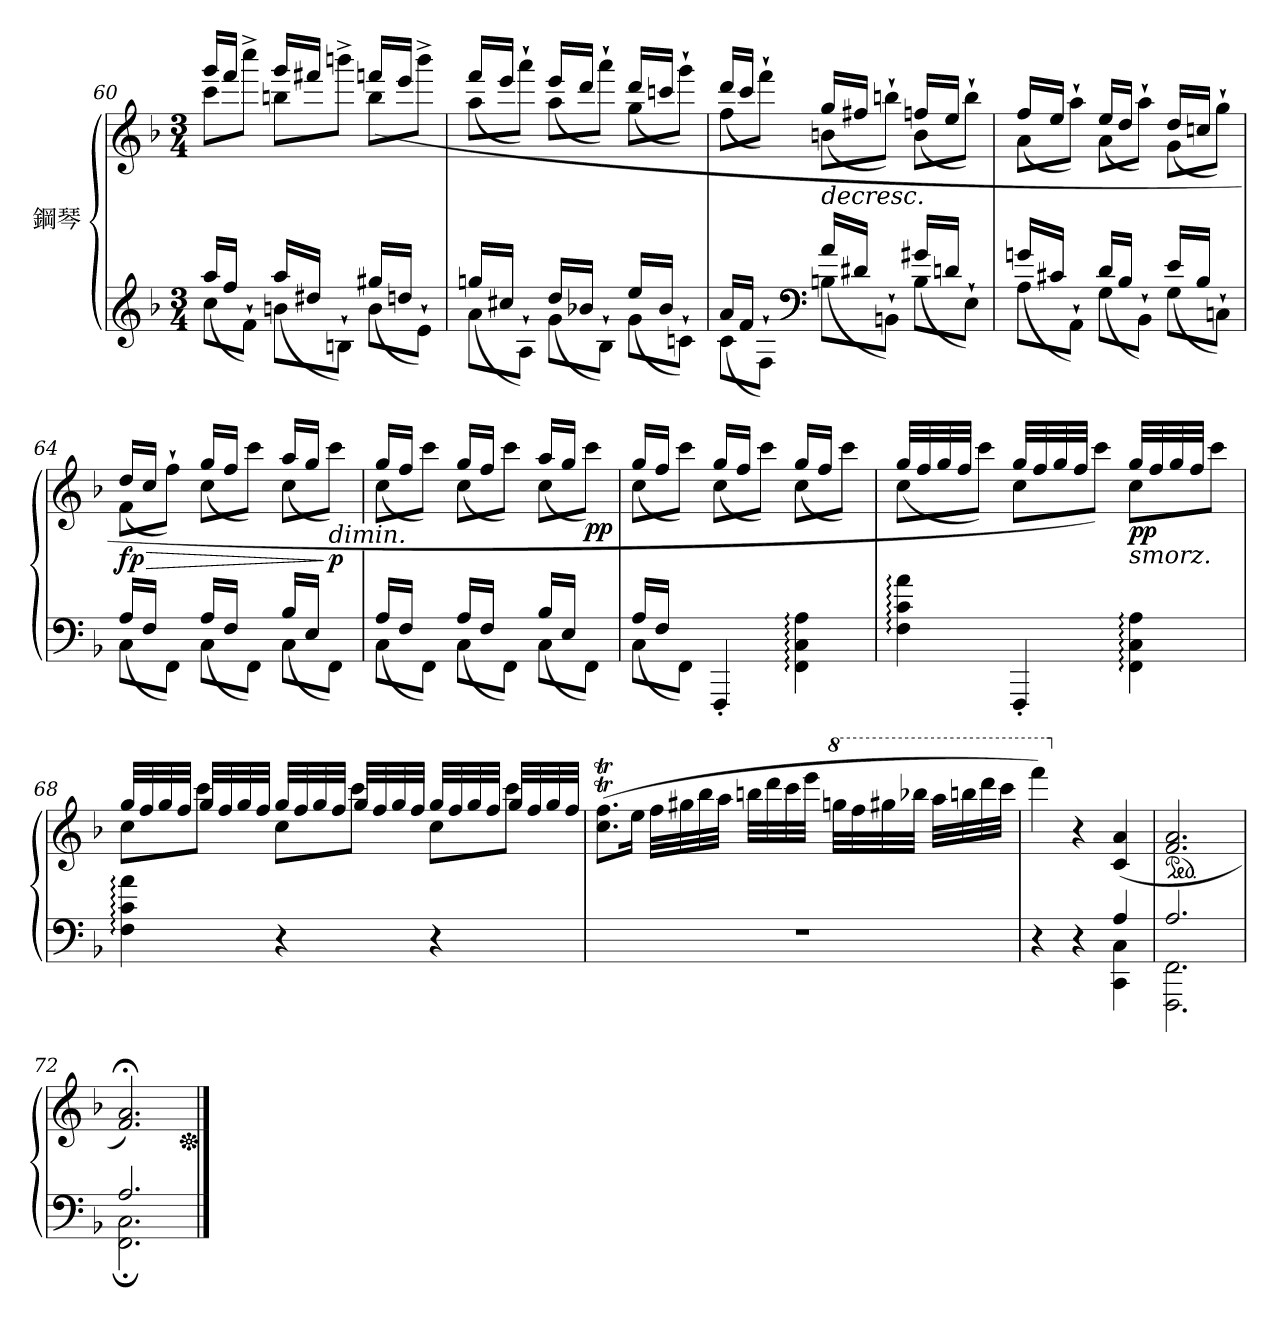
**kern	**kern	**dynam
*part1	*part1	*part1
*staff2	*staff1	*staff1/2
*I"鋼琴	*	*
*clefG2	*clefG2	*
*k[b-]	*k[b-]	*
*M3/4	*M3/4	*
=60	=60	=60
*^	*^	*
8cc\L	(>16aa/LL	8ccc\L	(>16ggg/LL	.
.	16ff/JJ	.	16fff/JJ	.
8f`\J)	8ryy	8cccc^\J	8ryy	.
8bn\L	(>16aa/LL	8bbn\L	(>16ggg/LL	.
.	16dd#X/JJ	.	16fff#X/JJ	.
8Bn`\J)	8ryy	8bbbn^\J	8ryy	.
8b\L	(>16gg#X/LL	8bb\L	(>16fffn/LL	.
.	16ddn/JJ	.	16eee/JJ	.
8e`\J)	8ryy	8bbb^\J	8ryy	.
!!LO:LB:g=z	!!
=61	=61	=61	=61	=61
8a\L	(>16ggn/LL	8aa\L	(>16fff/LL	.
.	16cc#X/JJ	.	16eee/JJ	.
8A`\J)	8ryy	8aaa`\J)	8ryy	.
8g\L	(>16dd/LL	8aa\L	(>16eee/LL	.
.	16b-X/JJ	.	16ddd/JJ	.
8B-`\J)	8ryy	8aaa`\J)	8ryy	.
8g\L	(>16ee/LL	8gg\L	(>16ddd/LL	.
.	16b-/JJ	.	16cccn/JJ	.
8cn`\J)	8ryy	8ggg`\J)	8ryy	.
=62	=62	=62	=62	=62
8c\L	(>16a/LL	8ff\L	(>16ddd/LL	.
.	16f/JJ	.	16ccc/JJ	.
8F`\J)	8ryy	8fff`\J)	8ryy	.
*clefF4	*	*	*	*
!	!	!	!	!LO:HP:b
8Bn\L	(>16a/LL	8bn\L	(>16gg/LL	>
.	16d#X/JJ	.	16ff#X/JJ	.
8BBn`\J)	8ryy	8bbn`\J)	8ryy	.
8B\L	(>16g#X/LL	8b\L	(>16ffn/LL	.
.	16dn/JJ	.	16ee/JJ	.
8E`\J)	8ryy	8bb`\J)	8ryy	.
=63	=63	=63	=63	=63
8A\L	(>16gn/LL	8a\L	(>16ff/LL	.
.	16c#X/JJ	.	16ee/JJ	.
8AA`\J)	8ryy	8aa`\J)	8ryy	.
8G\L	(>16d/LL	8a\L	(>16ee/LL	.
.	16B-/JJ	.	16dd/JJ	.
8BB-`\J)	8ryy	8aa`\J)	8ryy	.
8G\L	(>16e/LL	8g\L	(>16dd/LL	.
.	16B-/JJ	.	16ccn/JJ	.
8Cn`\J)	8ryy	8gg`\J)	8ryy	.
!!LO:LB:g=z	!!
=64	=64	=64	=64	=64
!	!	!	!	!LO:HP:b
!	!	!	!	!LO:DY:n=1:b
8C\L	(>16A/LL	8f\L	(>16dd/LL	> fp
.	16F/JJ	.	16cc/JJ	.
8FF\J)	8ryy	8ff`\J)	8ryy	.
8C\L	(>16A/LL	8cc\L	(>16gg/LL	.
.	16F/JJ	.	16ff/JJ	.
8FF\J)	8ryy	8ccc\J)	8ryy	.
8C\L	(>16B-/LL	8cc\L	(>16aa/LL	.
.	16E/JJ	.	16gg/JJ	.
!	!	!LO:TX:b:i:t=dimin.	!	!
!	!	!	!	!LO:DY:n=2:b
8FF\J)	8ryy	8ccc\J)	8ryy	] p
=65	=65	=65	=65	=65
8C\L	(>16A/LL	8cc\L	(>16gg/LL	.
.	16F/JJ	.	16ff/JJ	.
8FF\J)	8ryy	8ccc\J)	8ryy	.
8C\L	(>16A/LL	8cc\L	(>16gg/LL	.
.	16F/JJ	.	16ff/JJ	.
8FF\J)	8ryy	8ccc\J)	8ryy	.
8C\L	(>16B-/LL	8cc\L	(>16aa/LL	.
.	16E/JJ	.	16gg/JJ	.
!	!	!	!	!LO:DY:n=1:b
8FF\J)	8ryy	8ccc\J)	8ryy	] pp
=66	=66	=66	=66	=66
8C\L	(>16A/LL	8cc\L	(>16gg/LL	.
.	16F/JJ	.	16ff/JJ	.
8FF\J)	2ryy	8ccc\J)	8ryy	.
4FFF'/	.	8cc\L	(>16gg/LL	.
.	.	.	16ff/JJ	.
.	.	8ccc\J)	8ryy	.
4FF\: 4C\: 4A\:	.	8cc\L	(>16gg/LL	.
.	.	.	16ff/JJ	.
.	8ryy	8ccc\J)	8ryy	.
*v	*v	*	*	*
=67	=67	=67	=67
*	*MM120	*	*
4F\: 4c\: 4a\:)	8cc\L	(>32gg/LLL	.
.	.	32ff/	.
.	.	32gg/	.
.	.	32ff/JJJ	.
.	8ccc\J)	8ryy	.
*	*MM112	*	*
4FFF'/	8cc\L	32gg/LLL	.
.	.	32ff/	.
.	.	32gg/	.
.	.	32ff/JJJ	.
.	8ccc\J)	8ryy	.
*	*MM104	*	*
!	!LO:TX:b:i:t=smorz.	!	!
!	!	!	!LO:DY:b
4FF\: 4C\: 4A\:	8cc\L	32gg/LLL	pp
.	.	32ff/	.
.	.	32gg/	.
.	.	32ff/JJJ	.
.	(8ccc\J	8ryy	.
!!LO:LB:g=z	!!
=68	=68	=68	=68
*	*MM100	*	*
4F\: 4c\: 4a\:)	8cc\L	32gg/LLL	.
.	.	32ff/	.
*	*MM96	*	*
.	.	32gg/	.
.	.	32ff/JJJ	.
*	*MM92	*	*
.	8ccc\J	32gg/LLL	.
.	.	32ff/	.
*	*MM88	*	*
.	.	32gg/	.
.	.	32ff/JJJ	.
*	*MM84	*	*
4r	8cc\L	32gg/LLL	.
.	.	32ff/	.
*	*MM80	*	*
.	.	32gg/	.
.	.	32ff/JJJ	.
*	*MM76	*	*
.	8ccc\J	32gg/LLL	.
.	.	32ff/	.
*	*MM72	*	*
.	.	32gg/	.
.	.	32ff/JJJ	.
*	*MM68	*	*
4r	8cc\L	32gg/LLL	.
.	.	32ff/	.
*	*MM64	*	*
.	.	32gg/	.
.	.	32ff/JJJ	.
*	*MM60	*	*
.	8ccc\J	32gg/LLL	.
.	.	32ff/	.
*	*MM56	*	*
.	.	32gg/	.
.	.	32ff/JJJ	.
*	*v	*v	*
=69	=69	=69
*	*MM120	*
2.r	(>8.cc\T 8.ff\TL	.
.	16ee\Jk	.
.	32ff\LLL	.
.	32gg#X\	.
.	32bb-\	.
.	32aa\JJJ	.
.	32bbn\LLL	.
.	32ddd\	.
.	32ccc\	.
.	32eee\JJJ	.
*	*8va	*
.	32ggg\LLL	.
.	32fff\	.
.	32ggg#X\	.
.	32bbb-\JJJ	.
.	32aaa\LLL	.
.	32bbbn\	.
.	32dddd\	.
.	32cccc\JJJ	.
=70	=70	=70
*^	*	*
2ryy	4r	4ffff\)	.
*	*	*X8va	*
.	4r	4r	.
*	*	*MM80	*
4A	4CC\ 4C\	(>4c/ 4a/	.
=71	=71	=71	=71
*	*	*ped	*
2.A	2.FFF\ 2.FF\	2.f/ 2.a/	.
=72	=72	=72	=72
2.A	2.FF\; 2.C\;	2.f/;< 2.a/;<)	.
*	*	*Xped	*
*v	*v	*	*
==	==	==
*-	*-	*-
